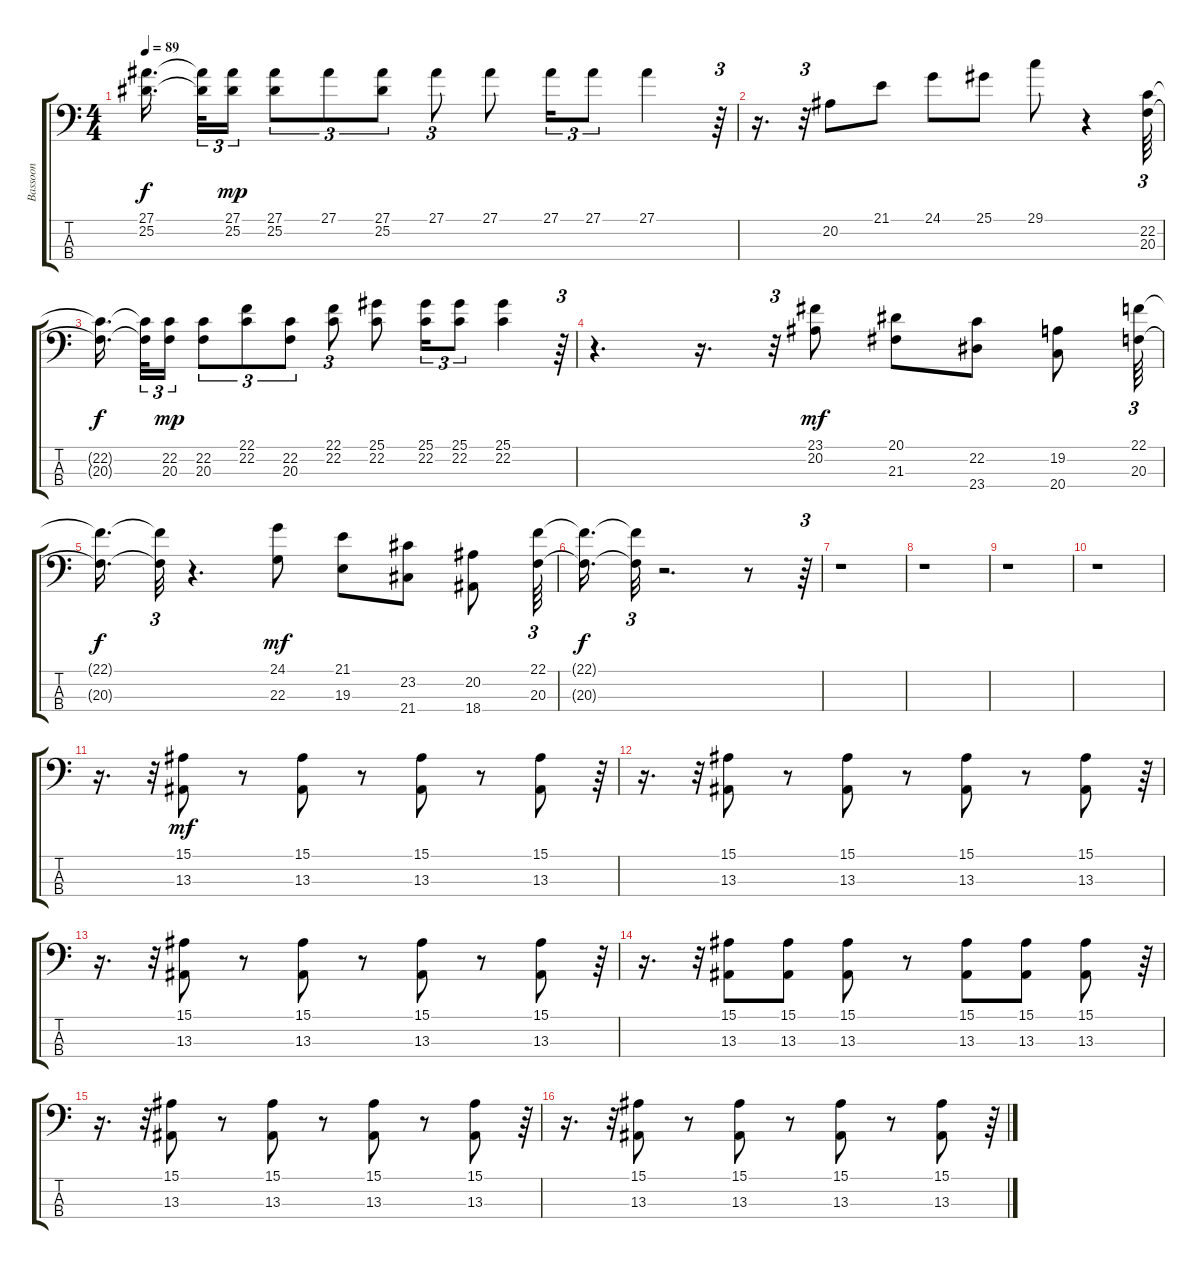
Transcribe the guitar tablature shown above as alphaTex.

\track ("Bassoon" "Bassoon") {instrument bassoon}
\staff {score tabs}
\tuning (G2 D2 A1 E1) {hide}
\ts (4 4)
\tempo 89
\clef f4
\ks c
(27.1{t} 25.2{t}).16{d dy f beam splitsecondary} (27.1{t} 25.2{t}).32{tu (3 2)} (27.1 25.2).16{tu (3 2) dy mp} (27.1 25.2).8{tu (3 2)} 27.1.8{tu (3 2)} (27.1 25.2).8{tu (3 2)} 27.1.8{tu (3 2)} 27.1.8 27.1.16{tu (3 2)} 27.1.8{tu (3 2)} 27.1.4 r.64{tu (3 2)} |
r.16{d} r.32{tu (3 2)} 20.2.8 21.1.8 24.1.8 25.1.8 29.1.8 r.4 (22.2 20.3).64{tu (3 2)} |
(22.2{t} 20.3{t}).16{d dy f beam splitsecondary} (22.2{t} 20.3{t}).32{tu (3 2)} (22.2 20.3).16{tu (3 2) dy mp} (22.2 20.3).8{tu (3 2)} (22.1 22.2).8{tu (3 2)} (22.2 20.3).8{tu (3 2)} (22.1 22.2).8{tu (3 2)} (25.1 22.2).8 (25.1 22.2).16{tu (3 2)} (25.1 22.2).8{tu (3 2)} (25.1 22.2).4 r.64{tu (3 2)} |
r.4{d} r.16{d} r.32{tu (3 2)} (23.1 20.2).8{dy mf} (20.1 21.3).8 (22.2 23.4).8 (19.2 20.4).8 (22.1 20.3).64{tu (3 2)} |
(22.1{t} 20.3{t}).16{d dy f} (22.1{t} 20.3{t}).32{tu (3 2)} r.4{d} (24.1 22.3).8{dy mf} (21.1 19.3).8 (23.2 21.4).8 (20.2 18.4).8 (22.1 20.3).64{tu (3 2)} |
(22.1{t} 20.3{t}).16{d dy f} (22.1{t} 20.3{t}).32{tu (3 2)} r.2{d} r.8 r.64{tu (3 2)} |
r.1 |
r.1 |
r.1 |
r.1 |
r.16{d} r.32{tu (3 2)} (15.1 13.3).8{dy mf} r.8 (15.1 13.3).8 r.8 (15.1 13.3).8 r.8 (15.1 13.3).8 r.64{tu (3 2)} |
r.16{d} r.32{tu (3 2)} (15.1 13.3).8 r.8 (15.1 13.3).8 r.8 (15.1 13.3).8 r.8 (15.1 13.3).8 r.64{tu (3 2)} |
r.16{d} r.32{tu (3 2)} (15.1 13.3).8 r.8 (15.1 13.3).8 r.8 (15.1 13.3).8 r.8 (15.1 13.3).8 r.64{tu (3 2)} |
r.16{d} r.32{tu (3 2)} (15.1 13.3).8 (15.1 13.3).8 (15.1 13.3).8 r.8 (15.1 13.3).8 (15.1 13.3).8 (15.1 13.3).8 r.64{tu (3 2)} |
r.16{d} r.32{tu (3 2)} (15.1 13.3).8 r.8 (15.1 13.3).8 r.8 (15.1 13.3).8 r.8 (15.1 13.3).8 r.64{tu (3 2)} |
r.16{d} r.32{tu (3 2)} (15.1 13.3).8 r.8 (15.1 13.3).8 r.8 (15.1 13.3).8 r.8 (15.1 13.3).8 r.64{tu (3 2)}
